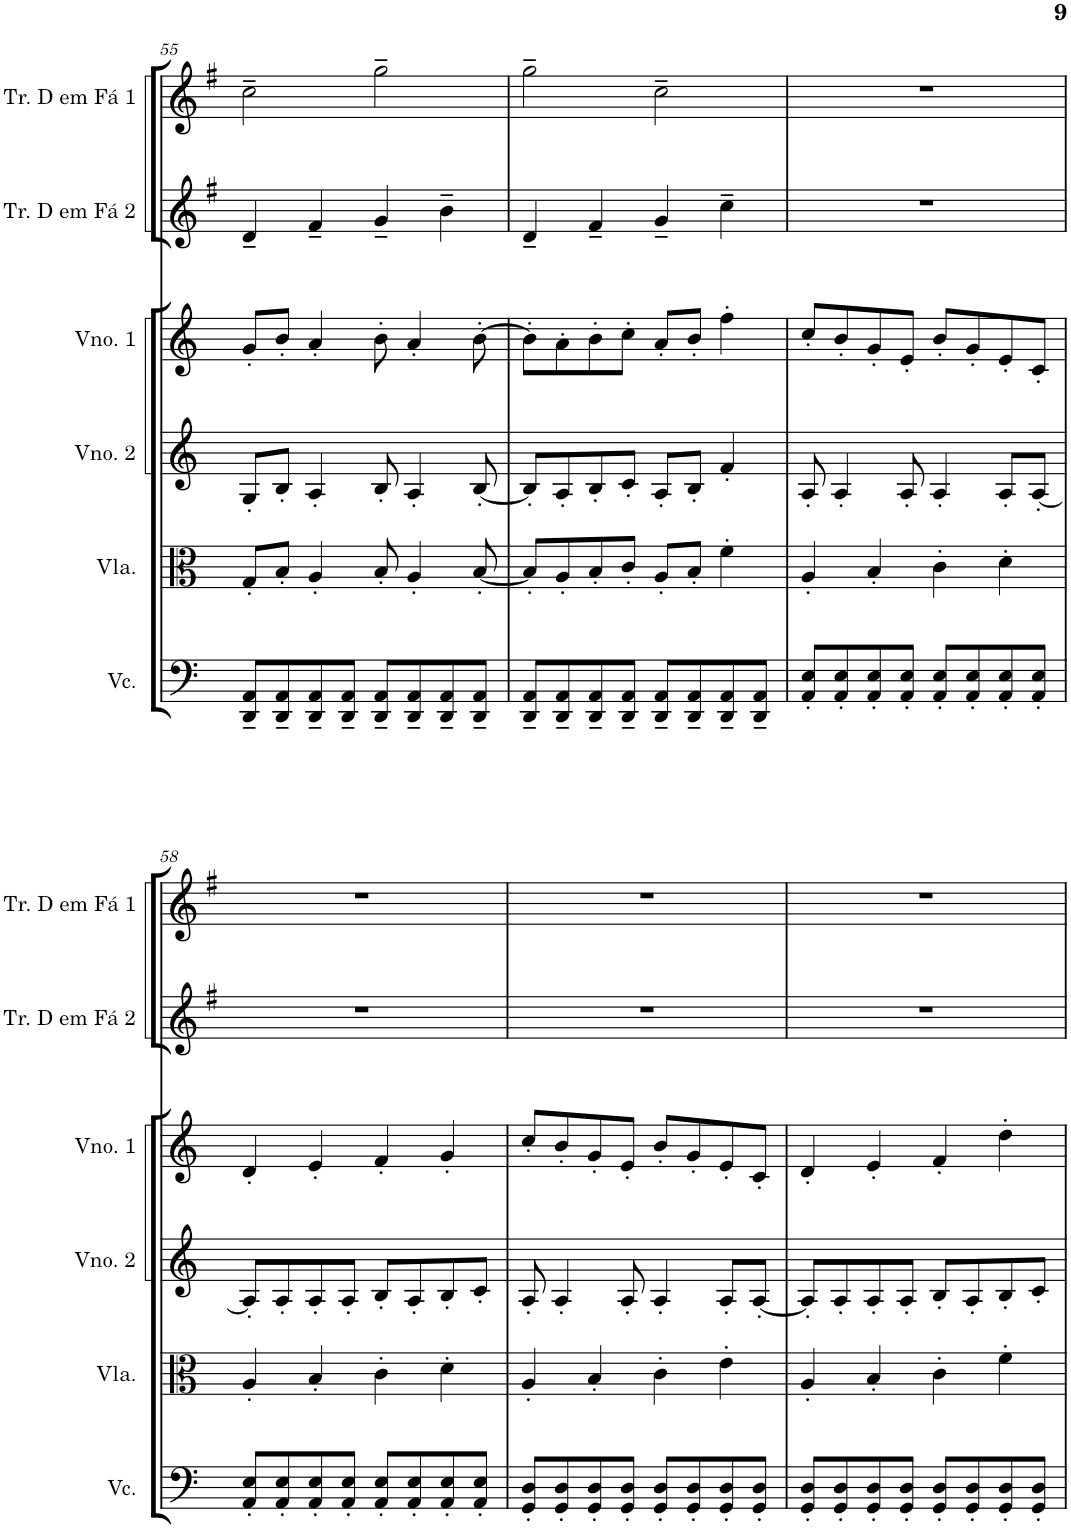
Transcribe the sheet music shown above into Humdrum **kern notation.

**kern	**kern	**kern	**kern	**kern	**kern
*part6	*part5	*part4	*part3	*part2	*part1
*staff6	*staff5	*staff4	*staff3	*staff2	*staff1
*I"Violoncelo	*I"Viola	*I"Violino 2	*I"Violino 1	*I"Trompa em Fá 2	*I"Trompa em Fá 1
*I'Vc.	*I'Vla.	*I'Vno. 2	*I'Vno. 1	*	*
!!LO:PB:g=z
*clefF4	*clefC3	*clefG2	*clefG2	*clefG2	*clefG2
*	*	*	*	*Trd4c7	*Trd4c7
*k[]	*k[]	*k[]	*k[]	*k[f#]	*k[f#]
*M4/4	*M4/4	*M4/4	*M4/4	*M4/4	*M4/4
=55	=55	=55	=55	=55	=55
8DD/~ 8AA/~L	8G'/L	8G'/L	8g'/L	4d~/	2cc~\
8DD/~ 8AA/~	8B'/J	8B'/J	8b'/J	.	.
8DD/~ 8AA/~	4A'/	4A'/	4a'/	4f#~/	.
8DD/~ 8AA/~J	.	.	.	.	.
8DD/~ 8AA/~L	8B'/	8B'/	8b'\	4g~/	2gg~\
8DD/~ 8AA/~	4A'/	4A'/	4a'/	.	.
8DD/~ 8AA/~	.	.	.	4b~\	.
8DD/~ 8AA/~J	[8B'/	[8B'/	[8b'\	.	.
=56	=56	=56	=56	=56	=56
8DD/~ 8AA/~L	8B'/L]	8B'/L]	8b'\L]	4d~/	2gg~\
8DD/~ 8AA/~	8A'/	8A'/	8a'\	.	.
8DD/~ 8AA/~	8B'/	8B'/	8b'\	4f#~/	.
8DD/~ 8AA/~J	8c'/J	8c'/J	8cc'\J	.	.
8DD/~ 8AA/~L	8A'/L	8A'/L	8a'/L	4g~/	2cc~\
8DD/~ 8AA/~	8B'/J	8B'/J	8b'/J	.	.
8DD/~ 8AA/~	4f'\	4f'/	4ff'\	4cc~\	.
8DD/~ 8AA/~J	.	.	.	.	.
=57	=57	=57	=57	=57	=57
8AA/' 8E/'L	4A'/	8A'/	8cc'/L	1r	1r
8AA/' 8E/'	.	4A'/	8b'/	.	.
8AA/' 8E/'	4B'/	.	8g'/	.	.
8AA/' 8E/'J	.	8A'/	8e'/J	.	.
8AA/' 8E/'L	4c'\	4A'/	8b'/L	.	.
8AA/' 8E/'	.	.	8g'/	.	.
8AA/' 8E/'	4d'\	8A'/L	8e'/	.	.
8AA/' 8E/'J	.	[8A'/J	8c'/J	.	.
!!LO:LB:g=z
=58	=58	=58	=58	=58	=58
8AA/' 8E/'L	4A'/	8A'/L]	4d'/	1r	1r
8AA/' 8E/'	.	8A'/	.	.	.
8AA/' 8E/'	4B'/	8A'/	4e'/	.	.
8AA/' 8E/'J	.	8A'/J	.	.	.
8AA/' 8E/'L	4c'\	8B'/L	4f'/	.	.
8AA/' 8E/'	.	8A'/	.	.	.
8AA/' 8E/'	4d'\	8B'/	4g'/	.	.
8AA/' 8E/'J	.	8c'/J	.	.	.
=59	=59	=59	=59	=59	=59
8GG/' 8D/'L	4A'/	8A'/	8cc'/L	1r	1r
8GG/' 8D/'	.	4A'/	8b'/	.	.
8GG/' 8D/'	4B'/	.	8g'/	.	.
8GG/' 8D/'J	.	8A'/	8e'/J	.	.
8GG/' 8D/'L	4c'\	4A'/	8b'/L	.	.
8GG/' 8D/'	.	.	8g'/	.	.
8GG/' 8D/'	4e'\	8A'/L	8e'/	.	.
8GG/' 8D/'J	.	[8A'/J	8c'/J	.	.
=60	=60	=60	=60	=60	=60
8GG/' 8D/'L	4A'/	8A'/L]	4d'/	1r	1r
8GG/' 8D/'	.	8A'/	.	.	.
8GG/' 8D/'	4B'/	8A'/	4e'/	.	.
8GG/' 8D/'J	.	8A'/J	.	.	.
8GG/' 8D/'L	4c'\	8B'/L	4f'/	.	.
8GG/' 8D/'	.	8A'/	.	.	.
8GG/' 8D/'	4f'\	8B'/	4dd'\	.	.
8GG/' 8D/'J	.	8c'/J	.	.	.
=	=	=	=	=	=
*-	*-	*-	*-	*-	*-
